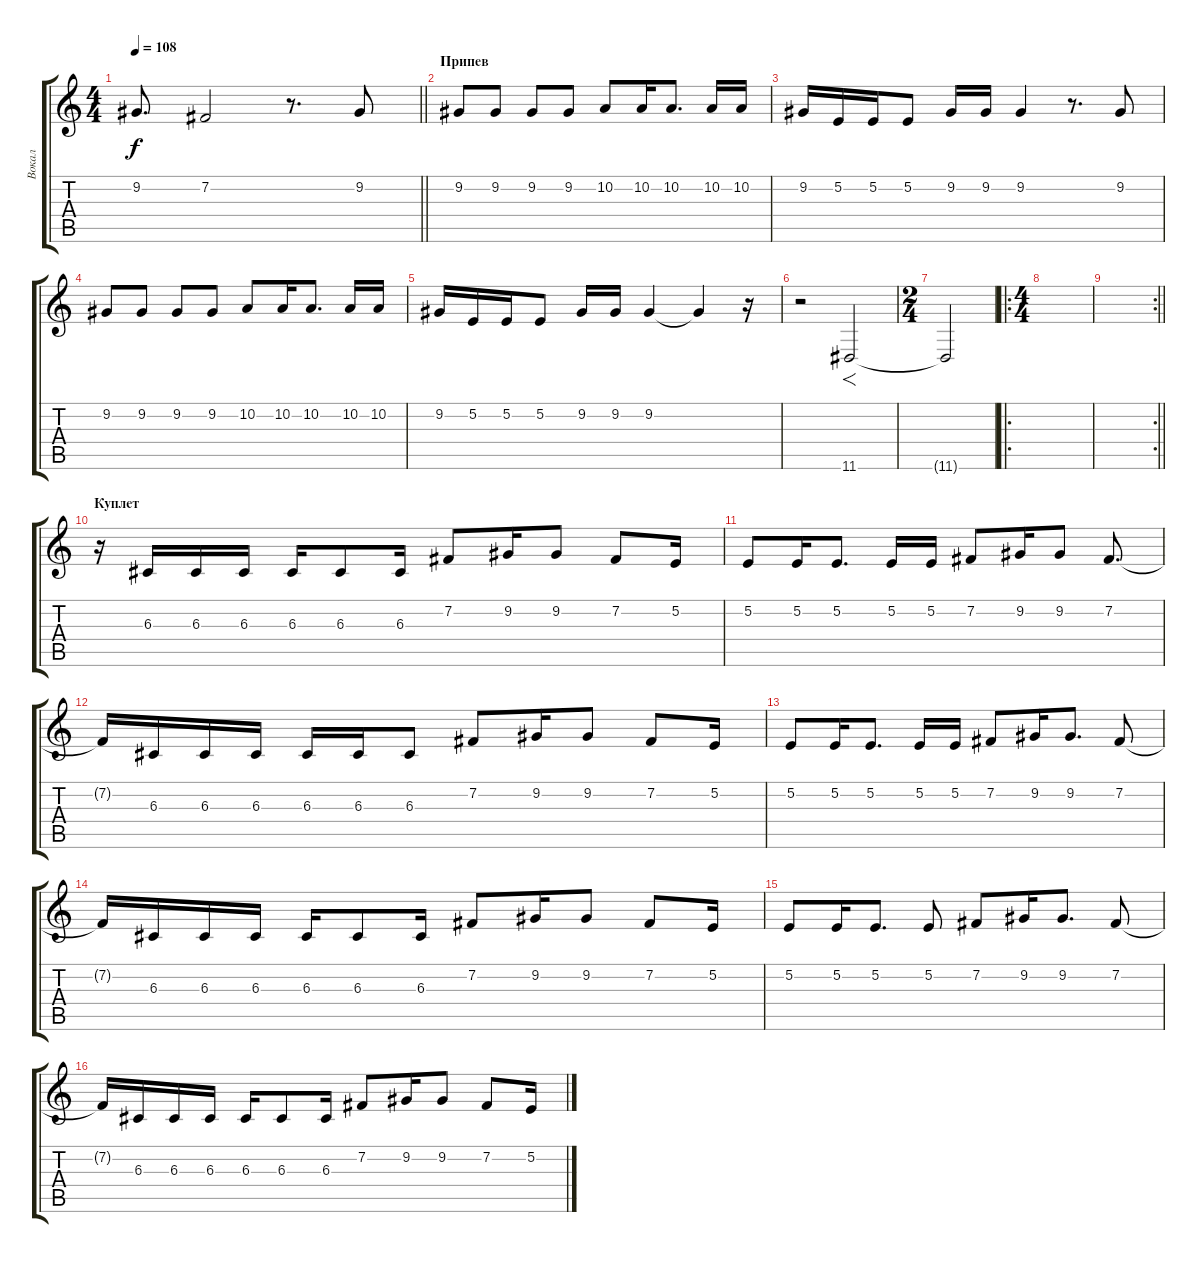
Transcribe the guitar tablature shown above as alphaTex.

\track ("Вокал" "Вокал") {instrument violin}
\staff {score tabs}
\tuning (E4 B3 G3 D3 A2 E2) {hide}
\ts (4 4)
\tempo 108
\clef g2
\barLineRight lightlight
\ks c
9.2{t}.8{d dy f} 7.2.2 r.8{d} 9.2.8 |
\section ("" "Припев")
9.2.8 9.2.8 9.2.8 9.2.8 10.2.8 10.2.16 10.2.8{d} 10.2.16 10.2.16 |
9.2.16 5.2.16 5.2.16 5.2.8 9.2.16 9.2.16 9.2.4 r.8{d} 9.2.8 |
9.2.8 9.2.8 9.2.8 9.2.8 10.2.8 10.2.16 10.2.8{d} 10.2.16 10.2.16 |
9.2.16 5.2.16 5.2.16 5.2.8 9.2.16 9.2.16 9.2.4 9.2{t}.4 r.16 |
r.2 11.6.2{f} |
\ts (2 4)
11.6{t}.2 |
\ro
\ts (4 4)
|
\rc 2
\barLineRight lightlight
|
\section ("" "Куплет")
r.16 6.3.16 6.3.16 6.3.16 6.3.16 6.3.8 6.3.16 7.2.8 9.2.16 9.2.8 7.2.8 5.2.16 |
5.2.8 5.2.16 5.2.8{d} 5.2.16 5.2.16 7.2.8 9.2.16 9.2.8 7.2.8{d} |
7.2{t}.16 6.3.16 6.3.16 6.3.16 6.3.16 6.3.16 6.3.8 7.2.8 9.2.16 9.2.8 7.2.8 5.2.16 |
5.2.8 5.2.16 5.2.8{d} 5.2.16 5.2.16 7.2.8 9.2.16 9.2.8{d} 7.2.8 |
7.2{t}.16 6.3.16 6.3.16 6.3.16 6.3.16 6.3.8 6.3.16 7.2.8 9.2.16 9.2.8 7.2.8 5.2.16 |
5.2.8 5.2.16 5.2.8{d} 5.2.8 7.2.8 9.2.16 9.2.8{d} 7.2.8 |
7.2{t}.16 6.3.16 6.3.16 6.3.16 6.3.16 6.3.8 6.3.16 7.2.8 9.2.16 9.2.8 7.2.8 5.2.16
